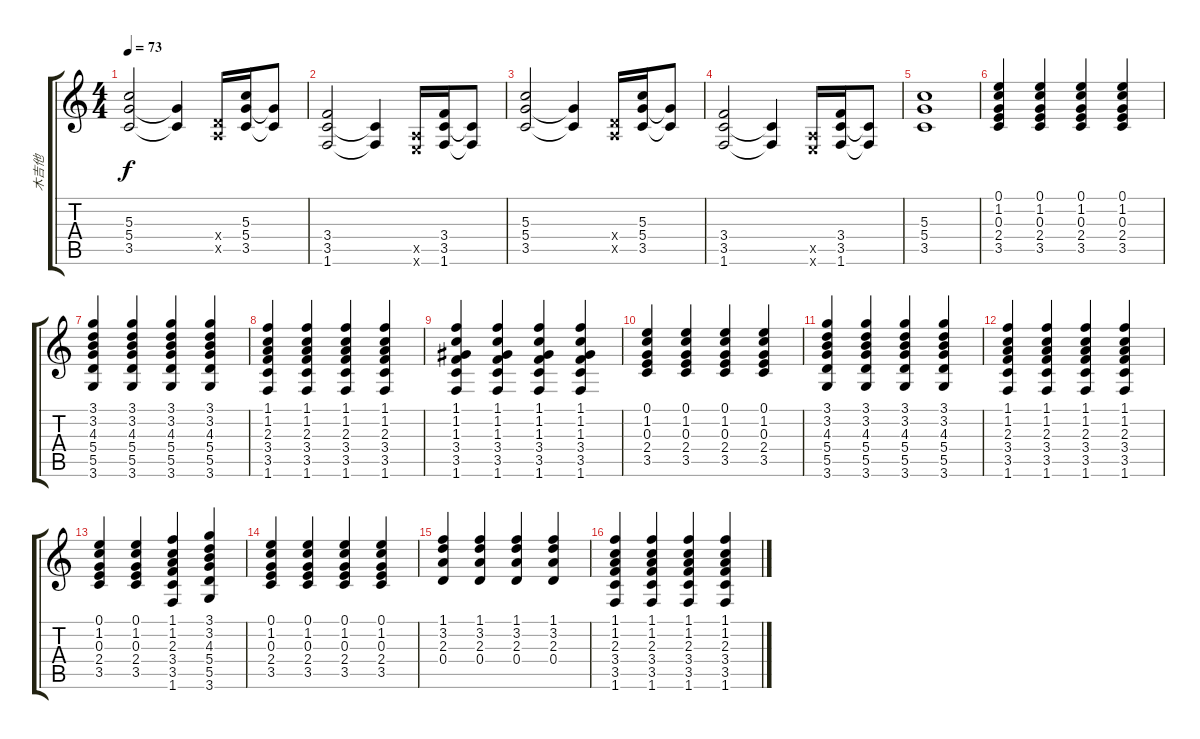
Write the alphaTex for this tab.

\track ("木吉他" "木吉他") {instrument acousticguitarsteel}
\staff {score tabs}
\tuning (E4 B3 G3 D3 A2 E2) {hide}
\ts (4 4)
\tempo 73
\clef g2
\ks c
(5.3 5.4 3.5).2{dy f} (5.4{t} 3.5{t}).4 (0.4{x} 0.5{x}).16 (5.3 5.4 3.5).16 (5.4{t} 3.5{t}).8 |
(3.4 3.5 1.6).2 (3.5{t} 1.6{t}).4 (0.5{x} 0.6{x}).16 (3.4 3.5 1.6).16 (3.5{t} 1.6{t}).8 |
(5.3 5.4 3.5).2 (5.4{t} 3.5{t}).4 (0.4{x} 0.5{x}).16 (5.3 5.4 3.5).16 (5.4{t} 3.5{t}).8 |
(3.4 3.5 1.6).2 (3.5{t} 1.6{t}).4 (0.5{x} 0.6{x}).16 (3.4 3.5 1.6).16 (3.5{t} 1.6{t}).8 |
(5.3 5.4 3.5).1 |
(0.1 1.2 0.3 2.4 3.5).4{volume 8 instrument acousticguitarsteel} (0.1 1.2 0.3 2.4 3.5).4 (0.1 1.2 0.3 2.4 3.5).4 (0.1 1.2 0.3 2.4 3.5).4 |
(3.1 3.2 4.3 5.4 5.5 3.6).4 (3.1 3.2 4.3 5.4 5.5 3.6).4 (3.1 3.2 4.3 5.4 5.5 3.6).4 (3.1 3.2 4.3 5.4 5.5 3.6).4 |
(1.1 1.2 2.3 3.4 3.5 1.6).4 (1.1 1.2 2.3 3.4 3.5 1.6).4 (1.1 1.2 2.3 3.4 3.5 1.6).4 (1.1 1.2 2.3 3.4 3.5 1.6).4 |
(1.1 1.2 1.3 3.4 3.5 1.6).4 (1.1 1.2 1.3 3.4 3.5 1.6).4 (1.1 1.2 1.3 3.4 3.5 1.6).4 (1.1 1.2 1.3 3.4 3.5 1.6).4 |
(0.1 1.2 0.3 2.4 3.5).4 (0.1 1.2 0.3 2.4 3.5).4 (0.1 1.2 0.3 2.4 3.5).4 (0.1 1.2 0.3 2.4 3.5).4 |
(3.1 3.2 4.3 5.4 5.5 3.6).4 (3.1 3.2 4.3 5.4 5.5 3.6).4 (3.1 3.2 4.3 5.4 5.5 3.6).4 (3.1 3.2 4.3 5.4 5.5 3.6).4 |
(1.1 1.2 2.3 3.4 3.5 1.6).4 (1.1 1.2 2.3 3.4 3.5 1.6).4 (1.1 1.2 2.3 3.4 3.5 1.6).4 (1.1 1.2 2.3 3.4 3.5 1.6).4 |
(0.1 1.2 0.3 2.4 3.5).4 (0.1 1.2 0.3 2.4 3.5).4 (1.1 1.2 2.3 3.4 3.5 1.6).4 (3.1 3.2 4.3 5.4 5.5 3.6).4 |
(0.1 1.2 0.3 2.4 3.5).4{volume 10} (0.1 1.2 0.3 2.4 3.5).4 (0.1 1.2 0.3 2.4 3.5).4 (0.1 1.2 0.3 2.4 3.5).4 |
(1.1 3.2 2.3 0.4).4 (1.1 3.2 2.3 0.4).4 (1.1 3.2 2.3 0.4).4 (1.1 3.2 2.3 0.4).4 |
(1.1 1.2 2.3 3.4 3.5 1.6).4 (1.1 1.2 2.3 3.4 3.5 1.6).4 (1.1 1.2 2.3 3.4 3.5 1.6).4 (1.1 1.2 2.3 3.4 3.5 1.6).4
